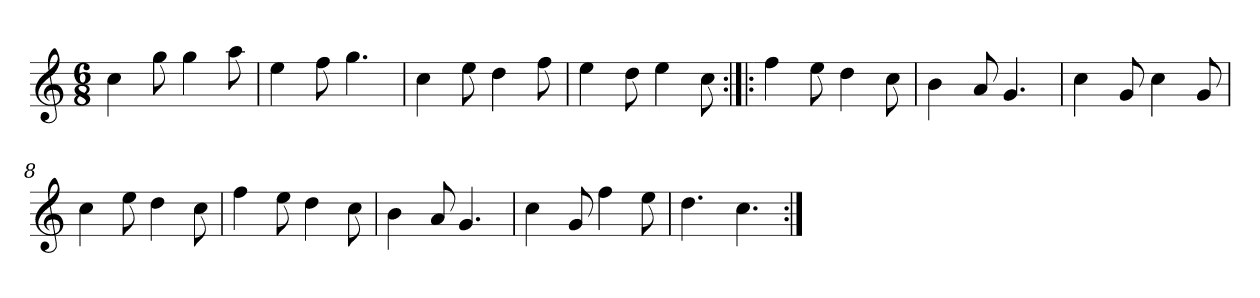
**kern
*part1
*staff1
*clefG2
*k[]
*C:
*M6/8
*MM132
=1
4cc
8gg
4gg
8aa
=2
4ee
8ff
4.gg
=3
4cc
8ee
4dd
8ff
=4
4ee
8dd
4ee
8cc
=5:|!|:
4ff
8ee
4dd
8cc
=6
4b
8a
4.g
=7
4cc
8g
4cc
8g
=8
4cc
8ee
4dd
8cc
=9
4ff
8ee
4dd
8cc
=10
4b
8a
4.g
=11
4cc
8g
4ff
8ee
=12
4.dd
4.cc
=:|!
*-
